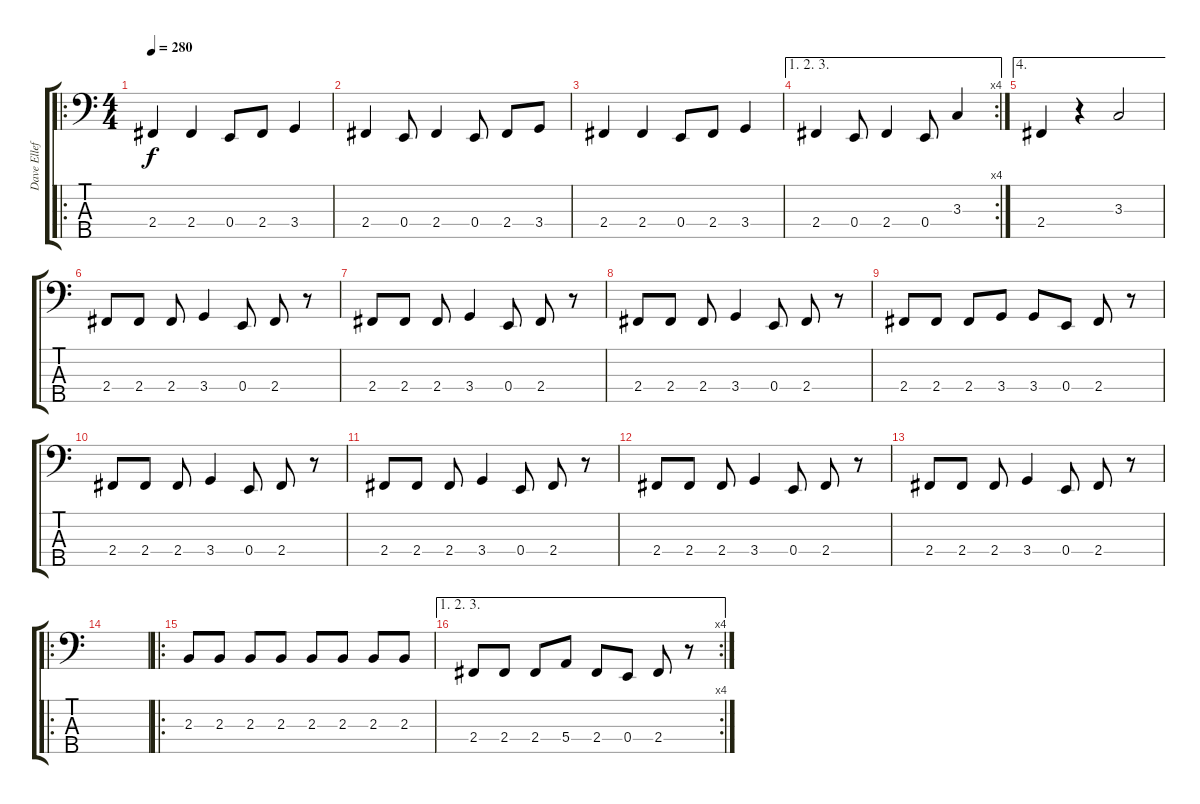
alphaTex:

\track ("Dave Ellefson" "Dave Ellef") {instrument electricbasspick}
\staff {score tabs}
\tuning (G2 D2 A1 E1 B0) {hide}
\ro
\ts (4 4)
\tempo 280
\clef f4
\ks c
2.4.4{dy f} 2.4.4 0.4.8 2.4.8 3.4.4 |
2.4.4 0.4.8 2.4.4 0.4.8 2.4.8 3.4.8 |
2.4.4 2.4.4 0.4.8 2.4.8 3.4.4 |
\ae (1 2 3)
\rc 4
2.4.4 0.4.8 2.4.4 0.4.8 3.3.4 |
\ae 4
2.4.4 r.4 3.3.2 |
2.4.8 2.4.8 2.4.8 3.4.4 0.4.8 2.4.8 r.8 |
2.4.8 2.4.8 2.4.8 3.4.4 0.4.8 2.4.8 r.8 |
2.4.8 2.4.8 2.4.8 3.4.4 0.4.8 2.4.8 r.8 |
2.4.8 2.4.8 2.4.8 3.4.8 3.4.8 0.4.8 2.4.8 r.8 |
2.4.8 2.4.8 2.4.8 3.4.4 0.4.8 2.4.8 r.8 |
2.4.8 2.4.8 2.4.8 3.4.4 0.4.8 2.4.8 r.8 |
2.4.8 2.4.8 2.4.8 3.4.4 0.4.8 2.4.8 r.8 |
2.4.8 2.4.8 2.4.8 3.4.4 0.4.8 2.4.8 r.8 |
\ro
|
\ro
2.3.8 2.3.8 2.3.8 2.3.8 2.3.8 2.3.8 2.3.8 2.3.8 |
\ae (1 2 3)
\rc 4
2.4.8 2.4.8 2.4.8 5.4.8 2.4.8 0.4.8 2.4.8 r.8
